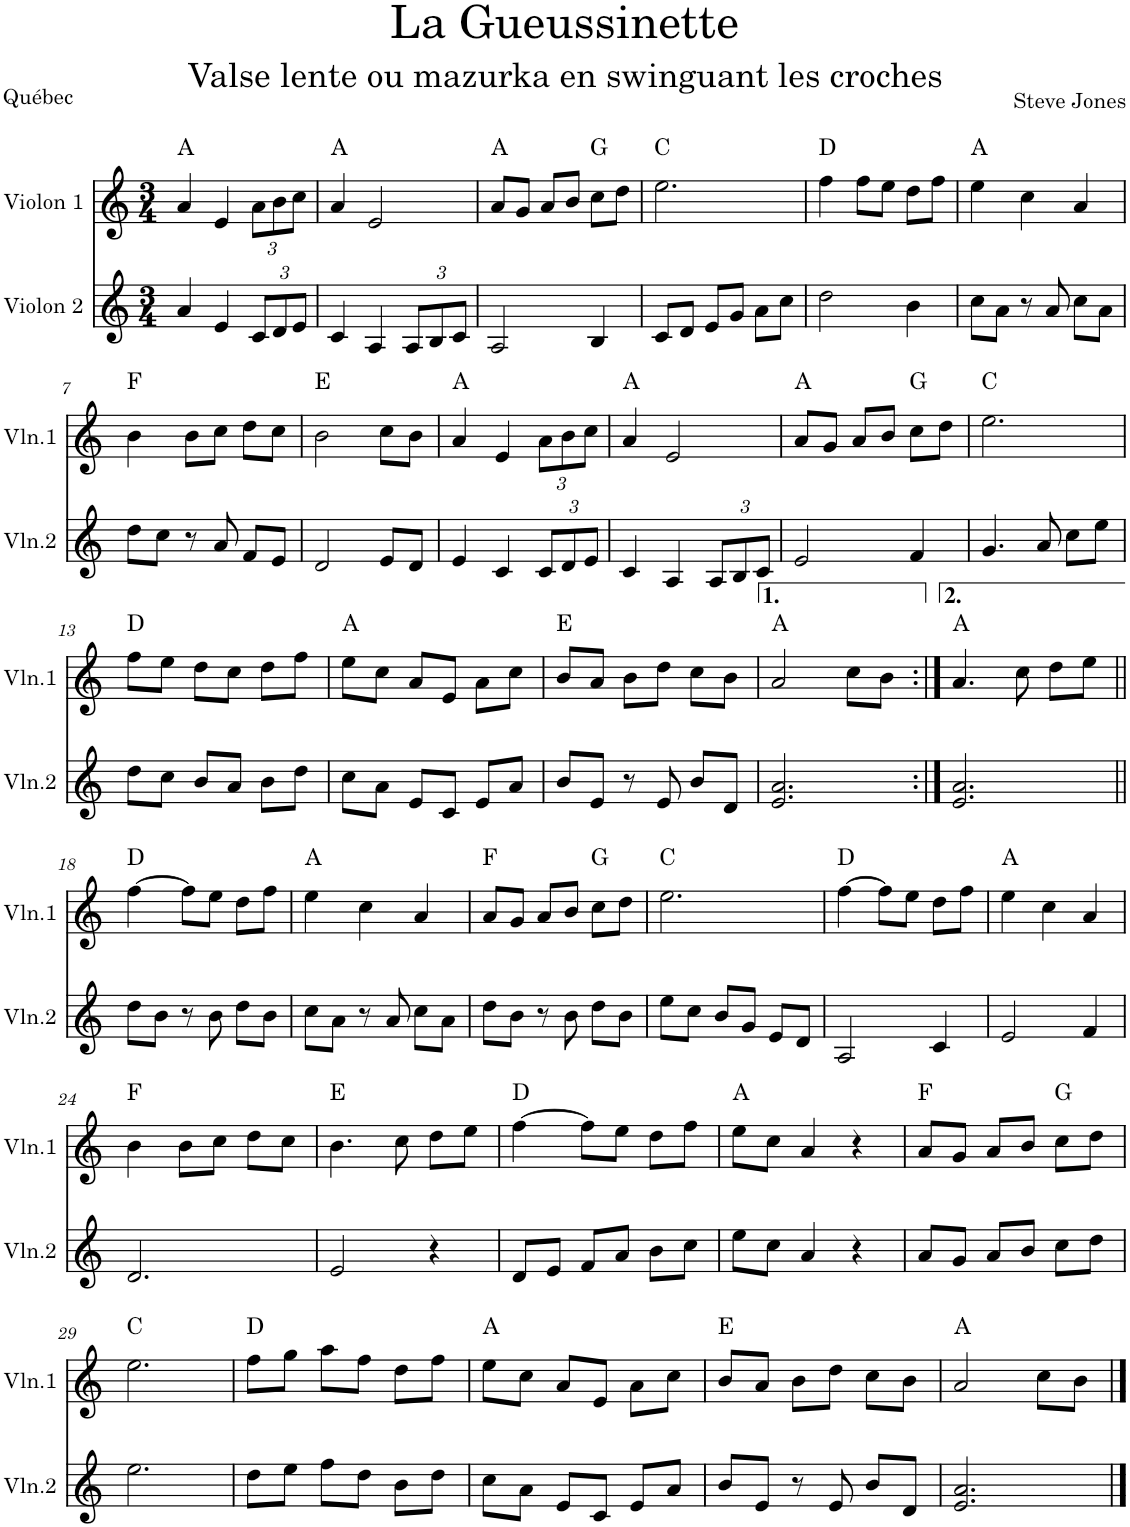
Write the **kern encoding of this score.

**kern	**kern	**harte
*part2	*part1	*part1
*staff2	*staff1	*
*I"Violon 2	*I"Violon 1	*
*I'Vln.2	*I'Vln.1	*
*clefG2	*clefG2	*
*k[]	*k[]	*
*M3/4	*M3/4	*
=1	=1	=1
4a/	4a/	A:maj
4e/	4e/	.
*Xbrackettup	*Xbrackettup	*
12c/L	12a\L	.
12d/	12b\	.
12e/J	12ccn\J	.
=2	=2	=2
4c/	4a/	A:maj
4A/	2e/	.
12A/L	.	.
12B/	.	.
12c/J	.	.
=3	=3	=3
2A/	8a/L	A:maj
.	8g/J	.
.	8a/L	.
.	8b/J	.
4B/	8ccn\L	G:maj
.	8dd\J	.
=4	=4	=4
8c/L	2.ee\	C:maj
8d/J	.	.
8e/L	.	.
8g/J	.	.
8a\L	.	.
8cc\J	.	.
=5	=5	=5
2dd\	4ffn\	D:maj
.	8ff\L	.
.	8ee\J	.
4b\	8dd\L	.
.	8ff\J	.
=6	=6	=6
8cc\L	4ee\	A:maj
8a\J	.	.
8r	4ccn\	.
8a/	.	.
8cc\L	4a/	.
8a\J	.	.
!!LO:LB:g=z
=7	=7	=7
8dd\L	4b\	F:maj
8cc\J	.	.
8r	8b\L	.
8a/	8cc\J	.
8f/L	8dd\L	.
8e/J	8cc\J	.
=8	=8	=8
2d/	2b\	E:maj
8e/L	8cc\L	.
8d/J	8b\J	.
=9	=9	=9
4e/	4a/	A:maj
4c/	4e/	.
12c/L	12a\L	.
12d/	12b\	.
12e/J	12ccn\J	.
=10	=10	=10
4c/	4a/	A:maj
4A/	2e/	.
12A/L	.	.
12B/	.	.
12c/J	.	.
=11	=11	=11
2e/	8a/L	A:maj
.	8g/J	.
.	8a/L	.
.	8b/J	.
4f/	8ccn\L	G:maj
.	8dd\J	.
=12	=12	=12
4.g/	2.ee\	C:maj
8a/	.	.
8cc\L	.	.
8ee\J	.	.
!!LO:LB:g=z
=13	=13	=13
8dd\L	8ffn\L	D:maj
8cc\J	8ee\J	.
8b/L	8dd\L	.
8a/J	8cc\J	.
8b\L	8dd\L	.
8dd\J	8ff\J	.
=14	=14	=14
8cc\L	8ee\L	A:maj
8a\J	8ccn\J	.
8e/L	8a/L	.
8c/J	8e/J	.
8e/L	8a\L	.
8a/J	8cc\J	.
=15	=15	=15
8b/L	8b/L	E:maj
8e/J	8a/J	.
8r	8b\L	.
8e/	8dd\J	.
8b/L	8cc\L	.
8d/J	8b\J	.
=16	=16	=16
2.e/ 2.a/	2a/	A:maj
.	8ccn\L	.
.	8b\J	.
=17:|!	=17:|!	=17:|!
2.e/ 2.a/	4.a/	A:maj
.	8ccn\	.
.	8dd\L	.
.	8ee\J	.
!!LO:LB:g=z
=18||	=18||	=18||
8dd\L	[4ffn\	D:maj
8b\J	.	.
8r	8ff\L]	.
8b\	8ee\J	.
8dd\L	8dd\L	.
8b\J	8ff\J	.
=19	=19	=19
8cc\L	4ee\	A:maj
8a\J	.	.
8r	4ccn\	.
8a/	.	.
8cc\L	4a/	.
8a\J	.	.
=20	=20	=20
8dd\L	8a/L	F:maj
8b\J	8g/J	.
8r	8a/L	.
8b\	8b/J	.
8dd\L	8cc\L	G:maj
8b\J	8dd\J	.
=21	=21	=21
8ee\L	2.ee\	C:maj
8cc\J	.	.
8b/L	.	.
8g/J	.	.
8e/L	.	.
8d/J	.	.
=22	=22	=22
2A/	[4ffn\	D:maj
.	8ff\L]	.
.	8ee\J	.
4c/	8dd\L	.
.	8ff\J	.
=23	=23	=23
2e/	4ee\	A:maj
.	4ccn\	.
4f/	4a/	.
!!LO:LB:g=z
=24	=24	=24
2.d/	4b\	F:maj
.	8b\L	.
.	8cc\J	.
.	8dd\L	.
.	8cc\J	.
=25	=25	=25
2e/	4.b\	E:maj
.	8cc\	.
4r	8dd\L	.
.	8ee\J	.
=26	=26	=26
8d/L	[4ffn\	D:maj
8e/J	.	.
8f/L	8ff\L]	.
8a/J	8ee\J	.
8b\L	8dd\L	.
8cc\J	8ff\J	.
=27	=27	=27
8ee\L	8ee\L	A:maj
8cc\J	8ccn\J	.
4a/	4a/	.
4r	4r	.
=28	=28	=28
8a/L	8a/L	F:maj
8g/J	8g/J	.
8a/L	8a/L	.
8b/J	8b/J	.
8cc\L	8cc\L	G:maj
8dd\J	8dd\J	.
!!LO:LB:g=z
=29	=29	=29
2.ee\	2.ee\	C:maj
=30	=30	=30
8dd\L	8ffn\L	D:maj
8ee\J	8gg\J	.
8ff\L	8aa\L	.
8dd\J	8ff\J	.
8b\L	8dd\L	.
8dd\J	8ff\J	.
=31	=31	=31
8cc\L	8ee\L	A:maj
8a\J	8ccn\J	.
8e/L	8a/L	.
8c/J	8e/J	.
8e/L	8a\L	.
8a/J	8cc\J	.
=32	=32	=32
8b/L	8b/L	E:maj
8e/J	8a/J	.
8r	8b\L	.
8e/	8dd\J	.
8b/L	8cc\L	.
8d/J	8b\J	.
=33	=33	=33
2.e/ 2.a/	2a/	A:maj
.	8ccn\L	.
.	8b\J	.
==	==	==
*-	*-	*-
